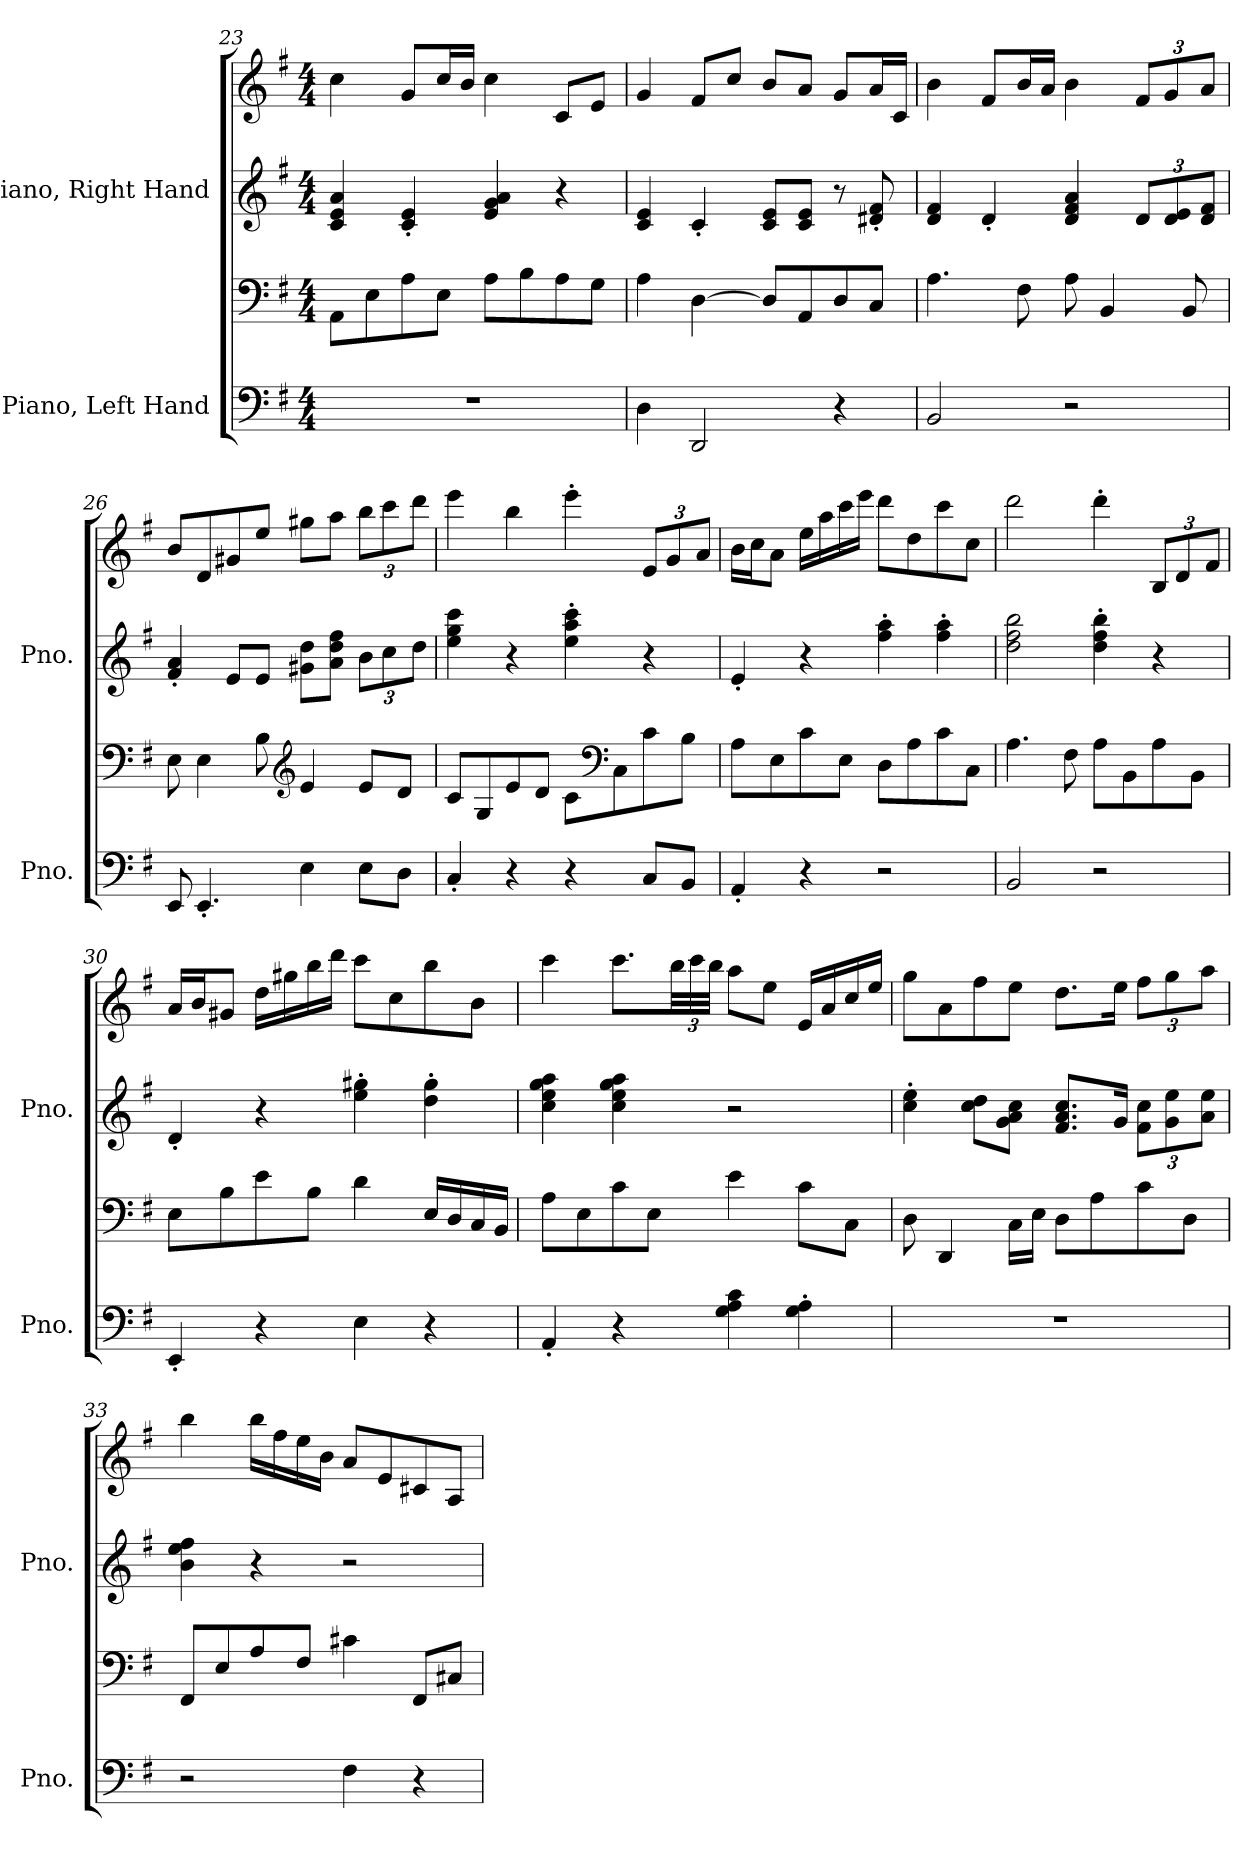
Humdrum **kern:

**kern	**kern	**kern	**kern
*part2	*part2	*part1	*part1
*staff4	*staff3	*staff2	*staff1
*I"Piano, Left Hand	*	*I"Piano, Right Hand	*
*I'Pno.	*	*I'Pno.	*
*clefF4	*clefF4	*clefG2	*clefG2
*k[f#]	*k[f#]	*k[f#]	*k[f#]
*M4/4	*M4/4	*M4/4	*M4/4
=23	=23	=23	=23
1r	8AA\L	4c/ 4e/ 4a/	4cc\
.	8E\	.	.
.	8A\	4c/' 4e/'	8g/L
.	8E\J	.	16cc/L
.	.	.	16b/JJ
.	8A\L	4e/ 4g/ 4a/	4cc\
.	8B\	.	.
.	8A\	4r	8c/L
.	8G\J	.	8e/J
=24	=24	=24	=24
4D\	4A\	4c/ 4e/	4g/
2DD/	[4D\	4c'/	8f#/L
.	.	.	8cc/J
.	8D/L]	8c/ 8e/L	8b/L
.	8AA/	8c/ 8e/J	8a/J
4r	8D/	8r	8g/L
.	8C/J	8d#X/' 8f#/'	16a/L
.	.	.	16c/JJ
!!LO:LB:g=z
=25	=25	=25	=25
2BB/	4.A\	4d/ 4f#/	4b\
.	.	4d'/	8f#/L
.	8F#\	.	16b/L
.	.	.	16a/JJ
2r	8A\	4d/ 4f#/ 4a/	4b\
.	4BB/	.	.
*	*	*Xbrackettup	*Xbrackettup
.	.	12d/L	12f#/L
.	.	12d/ 12e/	12g/
.	8BB/	.	.
.	.	12d/ 12f#/J	12a/J
=26	=26	=26	=26
8EE/	8E\	4f#/' 4a/'	8b/L
4.EE'/	4E\	.	8d/
.	.	8e/L	8g#X/
.	8B\	8e/J	8ee/J
*	*clefG2	*	*
4E\	4e/	8g#X\ 8dd\L	8gg#X\L
.	.	8a\ 8dd\ 8ff#\J	8aa\J
8E\L	8e/L	12b\L	12bb\L
.	.	12cc\	12ccc\
8D\J	8d/J	.	.
.	.	12dd\J	12ddd\J
=27	=27	=27	=27
4C'/	8c/L	4ee\ 4gg\ 4ccc\	4eee\
.	8G/	.	.
4r	8e/	4r	4bb\
.	8d/J	.	.
4r	8c\L	4ee\' 4aa\' 4ccc\'	4eee'\
*	*clefF4	*	*
.	8C\	.	.
8C/L	8c\	4r	12e/L
.	.	.	12g/
8BB/J	8B\J	.	.
.	.	.	12a/J
!!LO:LB:g=z
=28	=28	=28	=28
4AA'/	8A\L	4e'/	16b\LL
.	.	.	16cc\J
.	8E\	.	8a\J
4r	8c\	4r	16ee\LL
.	.	.	16aa\
.	8E\J	.	16ccc\
.	.	.	16eee\JJ
2r	8D\L	4ff#\' 4aa\'	8ddd\L
.	8A\	.	8dd\
.	8c\	4ff#\' 4aa\'	8ccc\
.	8C\J	.	8cc\J
=29	=29	=29	=29
2BB/	4.A\	2dd\ 2ff#\ 2bb\	2ddd\
.	8F#\	.	.
2r	8A\L	4dd\' 4ff#\' 4bb\'	4ddd'\
.	8BB\	.	.
.	8A\	4r	12B/L
.	.	.	12d/
.	8BB\J	.	.
.	.	.	12f#/J
=30	=30	=30	=30
4EE'/	8E\L	4d'/	16a/LL
.	.	.	16b/J
.	8B\	.	8g#X/J
4r	8e\	4r	16dd\LL
.	.	.	16gg#X\
.	8B\J	.	16bb\
.	.	.	16ddd\JJ
4E\	4d\	4ee\' 4gg#X\'	8ccc\L
.	.	.	8cc\
4r	16E/LL	4dd\' 4gg#\'	8bb\
.	16D/	.	.
.	16C/	.	8b\J
.	16BB/JJ	.	.
!!LO:PB:g=z
=31	=31	=31	=31
4AA'/	8A\L	4cc\ 4ee\ 4gg\ 4aa\	4ccc\
.	8E\	.	.
4r	8c\	4cc\ 4ee\ 4gg\ 4aa\	8.ccc\L
.	8E\J	.	.
.	.	.	48bb\LL
.	.	.	48ccc\
.	.	.	48bb\JJJ
4G\ 4A\ 4c\	4e\	2r	8aa\L
.	.	.	8ee\J
4G\' 4A\'	8c\L	.	16e/LL
.	.	.	16a/
.	8C\J	.	16cc/
.	.	.	16ee/JJ
=32	=32	=32	=32
1r	8D\	4cc\' 4ee\'	8gg\L
.	4DD/	.	8a\
.	.	8cc\ 8dd\L	8ff#\
.	16C\LL	8g\ 8a\ 8cc\J	8ee\J
.	16E\JJ	.	.
.	8D\L	8.f#/ 8.a/ 8.cc/L	8.dd\L
.	8A\	.	.
.	.	16g/Jk	16ee\Jk
.	8c\	12f#\ 12cc\L	12ff#\L
.	.	12g\ 12ee\	12gg\
.	8D\J	.	.
.	.	12a\ 12ee\J	12aa\J
=33	=33	=33	=33
2r	8FF#/L	4b\ 4ee\ 4ff#\	4bb\
.	8E/	.	.
.	8A/	4r	16bb\LL
.	.	.	16ff#\
.	8F#/J	.	16ee\
.	.	.	16b\JJ
4F#\	4c#X\	2r	8a/L
.	.	.	8e/
4r	8FF#/L	.	8c#X/
.	8C#X/J	.	8A/J
=	=	=	=
*-	*-	*-	*-
